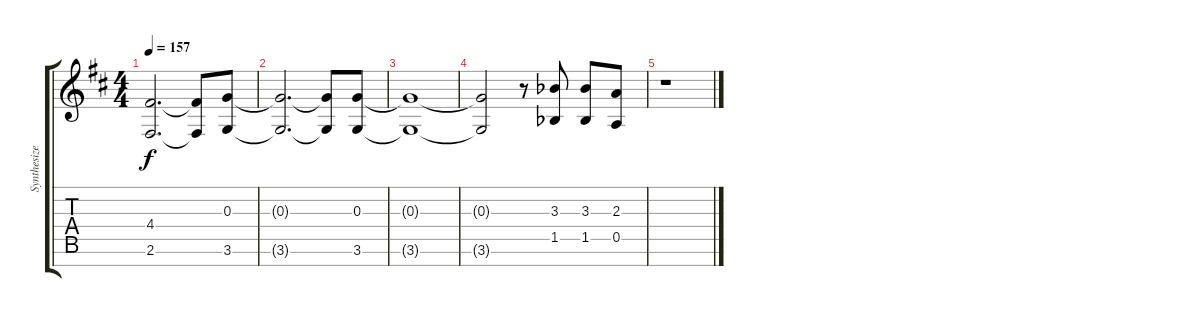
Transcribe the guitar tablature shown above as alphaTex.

\track ("Synthesizer" "Synthesize") {instrument lead2sawtooth}
\staff {score tabs}
\tuning (E5 B4 G4 D4 A3 E3 B2) {hide}
\ts (4 4)
\tempo 157
\clef g2
\ks d
(4.4{t} 2.6{t}).2{d dy f} (4.4{t} 2.6{t}).8 (0.3 3.6).8 |
(0.3{t} 3.6{t}).2{d} (0.3{t} 3.6{t}).8 (0.3 3.6).8 |
(0.3{t} 3.6{t}).1 |
(0.3{t} 3.6{t}).2 r.8 (3.3{acc b} 1.5{acc b}).8 (3.3{acc b} 1.5{acc b}).8 (2.3 0.5).8 |
r.1
